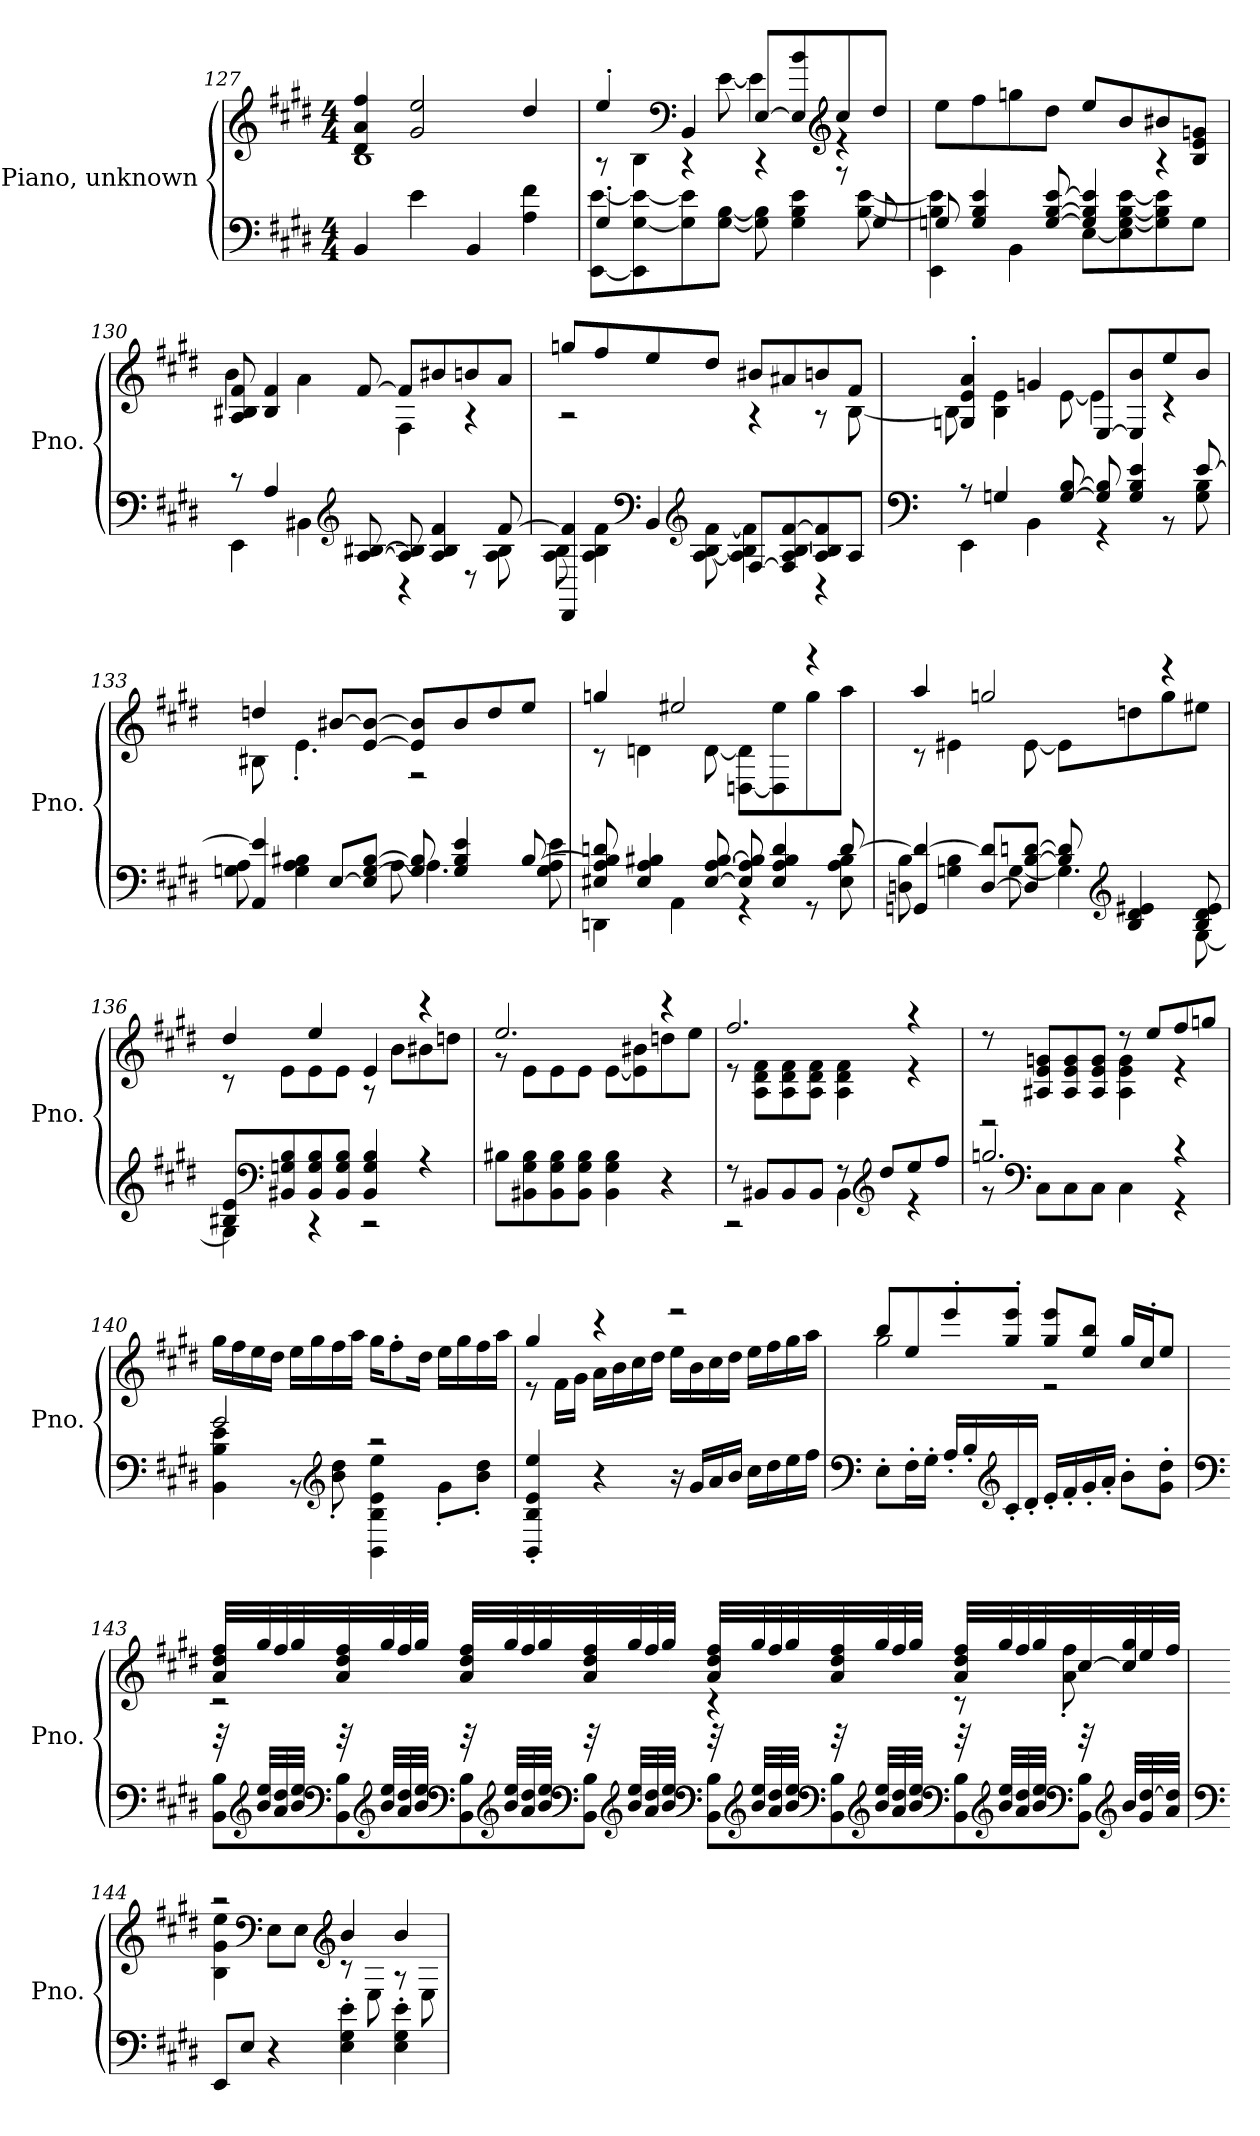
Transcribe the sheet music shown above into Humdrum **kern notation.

**kern	**kern
*part1	*part1
*staff2	*staff1
*I"Piano, unknown	*
*I'Pno.	*
*clefF4	*clefG2
*k[f#c#g#d#]	*k[f#c#g#d#]
*M4/4	*M4/4
=127	=127
*	*^
4BB/	4d#/ 4a/ 4ff#/	1B
4e\	2g#/ 2ee/	.
4BB/	.	.
4A\ 4f#\	4dd#/	.
=128	=128	=128
*^	*	*
4G#'/	[8EE\ [8e\L	4ee'/	8r
.	8EE\] [8G#\ 8e\_	.	4B\
*	*	*clefF4	*
4r	8G#\] 8e\]	4BB/	.
.	[8G#\ [8B\J	.	[8e\
4r	8G#\] 8B\]	[8E/L	4e\]
.	4G#\ 4B\ 4e\	8E/] 8b/	.
*	*	*clefG2	*
8r	.	8cc#/	4r
8G#/	[8B\ [8e\	8dd#/J	.
*	*	*v	*v
!!LO:PB:g=z
=129	=129	=129
8Gn/	4EE\ 4B\] 4e\]	8ee\L
4G/ 4B/ 4e/	.	8ff#\
.	4BB\	8ggn\
[8G/ [8B/ [8e/	.	8dd#\J
4G/] 4B/] 4e/]	[8E\L	8ee/L
.	8E\] [8G\ [8B\ [8e\	8b/
4r	8G\] 8B\] 8e\]	8b#X/
.	8G\J	8B/ 8e/ 8gn/J
=130	=130	=130
*	*	*^
8r	4EE\	8A/ 8B#X/ 8f#/	4b\
4A/	.	4B#/ 4f#/	.
.	4BB#X\	.	4a\
*clefG2	*	*	*
[8A/ [8B#X/	.	[8f#/	.
8A/] 8B#/]	4r	8f#/L]	4F#\
4A/ 4B#/ 4f#/	.	8b#X/	.
.	8r	8bn/	4r
[8f#/	8A\ 8B#\	8a/J	.
!!LO:LB:g=z	!!
=131	=131	=131	=131
4DD#/ 4f#/]	8A\ 8B\	8ggn/L	2r
.	4A\ 4B\ 4f#\	8ff#/	.
*clefF4	*	*	*
4BB/	.	8ee/	.
*clefG2	*	*	*
.	[8A\ [8B\ [8f#\	8dd#/J	.
[8F#/L	4A\] 4B\] 4f#\]	8b#X/L	4r
8F#/] [8A/ [8B/ [8f#/	.	8a#X/	.
8A/] 8B/] 8f#/]	4r	8bn/	8r
8A/J	.	8f#/J	[8B\
=132	=132	=132	=132
*clefF4	*	*	*
8r	4EE\	4Gn/' 4e/' 4a/'	8B\]
4Gn/	.	.	4B\ 4e\
.	4BB\	4gn/	.
[8G/ [8B/	.	.	[8e\
8G/] 8B/]	4r	[8E/L	4e\]
4G/ 4B/ 4e/	.	8E/] 8b/	.
.	8r	8ee/	4r
[8e/	8G\ 8B\	8b/J	.
!!LO:LB:g=z	!!
=133	=133	=133	=133
4AA/ 4e/]	8Gn\ 8A\	4ddn/	8B#X\
.	4G\ 4A\ 4B#X\	.	4.e'\
[8E/L	.	[8b#X/L	.
8E/] [8G/ [8B#/J	[8A\	[8e/ 8b#/_J	.
8G/] 8B#/]	4.A\]	8e/] 8b#/]L	2r
4G/ 4B#/ 4e/	.	8b#/	.
.	.	8dd/	.
[8B#/	8G\ 8A\ 8e\	8ee/J	.
=134	=134	=134	=134
8E#X/ 8A/ 8B#/] 8dn/	4DDn\	4ggn/	8r
4E#/ 4A/ 4B#X/	.	.	4dn\
.	4AA\	2ee#X/	.
[8E#/ [8A/ [8B#/	.	.	[8d\
8E#/] 8A/] 8B#/]	4r	.	[8Dn\ 8d\]L
4E#/ 4A/ 4B#/ 4d/	.	.	8D\] 8ee#\
.	8r	4r	8gg\
[8d/	8E#\ 8A\ 8B#\	.	8aa\J
!!LO:LB:g=z	!!
=135	=135	=135	=135
4GGn/ 4d/_	8Dn\ 8B\	4aa/	8r
.	4Gn\ 4B\	.	4e#X\
[8D/ 8d/]L	.	2ggn/	.
8D/] [8B/ [8dn/J	[8G\	.	[8e#\
8B/] 8d/]	4.G\]	.	8e#\L]
*clefG2	*	*	*
4B/ 4d/ 4e#X/	.	.	8ddn\
.	.	4r	8gg\
8B/ 8d/ 8e#/	[8G\	.	8ee#X\J
=136	=136	=136	=136
8B#X/ 8e/L	4G\]	4dd#/	8r
*clefF4	*	*	*
8BB#X/ 8Gn/ 8B#/	.	.	8e\L
8BB#/ 8G/ 8B#/	4r	4ee/	8e\
8BB#/ 8G/ 8B#/J	.	.	8e\J
4BB#/ 4G/ 4B#/	2r	4e/	8r
.	.	.	8b\L
4r	.	4r	8b#X\
.	.	.	8ddn\J
*v	*v	*	*
=137	=137	=137
8B#X\L	2.ee/	8r
8BB#X\ 8G#\ 8B#\	.	8e\L
8BB#\ 8G#\ 8B#\	.	8e\
8BB#\ 8G#\ 8B#\J	.	8e\J
4BB#\ 4G#\ 4B#\	.	[8e\L
.	.	8e\] 8b#X\
4r	4r	8ddn\
.	.	8ee\J
!!LO:LB:g=z	!!
=138	=138	=138
*^	*	*
8r	2r	2.ff#/	8r
8BB#X/L	.	.	8A\ 8d#\ 8f#\L
8BB#/	.	.	8A\ 8d#\ 8f#\
8BB#/J	.	.	8A\ 8d#\ 8f#\J
8r	4BB#\	.	4A\ 4d#\ 4f#\
*clefG2	*	*	*
8dd#/L	.	.	.
8ee/	4r	4r	4r
8ff#/J	.	.	.
=139	=139	=139	=139
2.ggn/	8r	8r	2r
*clefF4	*	*	*
.	8C#\L	8A#X/ 8e/ 8gn/L	.
.	8C#\	8A#/ 8e/ 8g/	.
.	8C#\J	8A#/ 8e/ 8g/J	.
.	4C#\	8r	4A#\ 4e\ 4g\
.	.	8ee/L	.
4r	4r	8ff#/	4r
.	.	8ggn/J	.
*	*	*v	*v
=140	=140	=140
2g#/	4BB\ 4B\ 4e\	16gg#\LL
.	.	16ff#\
.	.	16ee\
.	.	16dd#\JJ
.	8r	16ee\LL
.	.	16gg#\
*clefG2	*	*
.	8b\' 8dd#\'	16ff#\
.	.	16aa\JJ
2r	4BB\ 4B\ 4e\ 4ee\	16gg#\KL
.	.	8ff#'\
.	.	16dd#\Jk
.	8g#'\L	16ee\LL
.	.	16gg#\
.	8b\' 8dd#\'J	16ff#\
.	.	16aa\JJ
*v	*v	*
!!LO:LB:g=z
=141	=141
*	*^
4BB/' 4B/' 4e/' 4ee/'	4gg#/	8r
.	.	16f#\LL
.	.	16g#\JJ
4r	4r	16a\LL
.	.	16b\
.	.	16cc#\
.	.	16dd#\JJ
16r	2r	16ee\LL
16g#/LL	.	16b\
16a/	.	16cc#\
16b/JJ	.	16dd#\JJ
16cc#\LL	.	16ee\LL
16dd#\	.	16ff#\
16ee\	.	16gg#\
16ff#\JJ	.	16aa\JJ
=142	=142	=142
*clefF4	*	*
8E'\L	8bb/L	2gg#\
16F#'\L	8ee/	.
16G#'\JJ	.	.
16A'/LL	8eee'/	.
16B'/	.	.
*clefG2	*	*
16c#'/	8gg#/' 8eee/'J	.
16d#'/JJ	.	.
16e'/LL	8gg#/ 8eee/L	2r
16f#'/	.	.
16g#'/	8ee/ 8bb/J	.
16a'/JJ	.	.
8b'\L	16gg#/LL	.
.	16cc#'/J	.
8g#\' 8dd#\'J	8ee/J	.
!!LO:PB:g=z	!!
=143	=143	=143
*clefF4	*	*
*^	*	*
32r	8BB\ 8B\L	32a/ 32dd#/ 32ff#/LLL	2r
*clefG2	*	*	*
32b/ 32ee/LLL	.	32gg#/	.
32a/ 32dd#/	.	32ff#/	.
32b/ 32ee/JJJ	.	32gg#/	.
*clefF4	*	*	*
32r	8BB\ 8B\	32a/ 32dd#/ 32ff#/	.
*clefG2	*	*	*
32b/ 32ee/LLL	.	32gg#/	.
32a/ 32dd#/	.	32ff#/	.
32b/ 32ee/JJJ	.	32gg#/JJJ	.
*clefF4	*	*	*
32r	8BB\ 8B\	32a/ 32dd#/ 32ff#/LLL	.
*clefG2	*	*	*
32b/ 32ee/LLL	.	32gg#/	.
32a/ 32dd#/	.	32ff#/	.
32b/ 32ee/JJJ	.	32gg#/	.
*clefF4	*	*	*
32r	8BB\ 8B\J	32a/ 32dd#/ 32ff#/	.
*clefG2	*	*	*
32b/ 32ee/LLL	.	32gg#/	.
32a/ 32dd#/	.	32ff#/	.
32b/ 32ee/JJJ	.	32gg#/JJJ	.
*clefF4	*	*	*
32r	8BB\ 8B\L	32a/ 32dd#/ 32ff#/LLL	4r
*clefG2	*	*	*
32b/ 32ee/LLL	.	32gg#/	.
32a/ 32dd#/	.	32ff#/	.
32b/ 32ee/JJJ	.	32gg#/	.
*clefF4	*	*	*
32r	8BB\ 8B\	32a/ 32dd#/ 32ff#/	.
*clefG2	*	*	*
32b/ 32ee/LLL	.	32gg#/	.
32a/ 32dd#/	.	32ff#/	.
32b/ 32ee/JJJ	.	32gg#/JJJ	.
*clefF4	*	*	*
32r	8BB\ 8B\	32a/ 32dd#/ 32ff#/LLL	8r
*clefG2	*	*	*
32b/ 32ee/LLL	.	32gg#/	.
32a/ 32dd#/	.	32ff#/	.
32b/ 32ee/JJJ	.	32gg#/	.
*clefF4	*	*	*
32r	8BB\ 8B\J	[32cc#/	8a\' 8ff#\'
*clefG2	*	*	*
32b/LLL	.	32cc#/] 32gg#/	.
32g#/ [32dd#/	.	32ee/	.
32a/ 32dd#/]JJJ	.	32ff#/JJJ	.
*v	*v	*	*
!!LO:LB:g=z	!!
=144	=144	=144
*clefF4	*	*
8EE/L	2r	4B\ 4g#\ 4ee\
8E/J	.	.
*	*clefF4	*
4r	.	8E\L
.	.	8E\J
*	*clefG2	*
4E\' 4G#\' 4e\'	4b/	8r
.	.	8E\
4E\' 4G#\' 4e\'	4b/	8r
.	.	8E\
*	*v	*v
=	=
*-	*-
